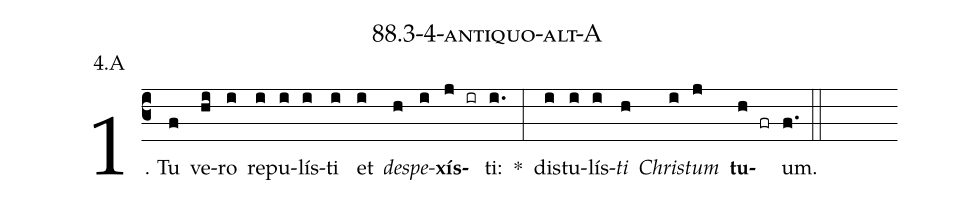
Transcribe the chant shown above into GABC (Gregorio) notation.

name: 88.3-4-antiquo-alt-A;
annotation: 4.A;
%%
(c3)1. Tu(f) ve(hi)ro(i) re(i)pu(i)lís(i)ti(i) et(i) <i>de</i>(h)<i>spe</i>(i)<b>xís</b>(j ir)ti:(i.) *(:) dis(i)tu(i)lís(i)<i>ti</i>(h) <i>Chris</i>(i)<i>tum</i>(j) <b>tu</b>(h fr)um.(f.) (::)


%E(i) u(h) o(i) u(j) a(h) e.(f.) (::)
